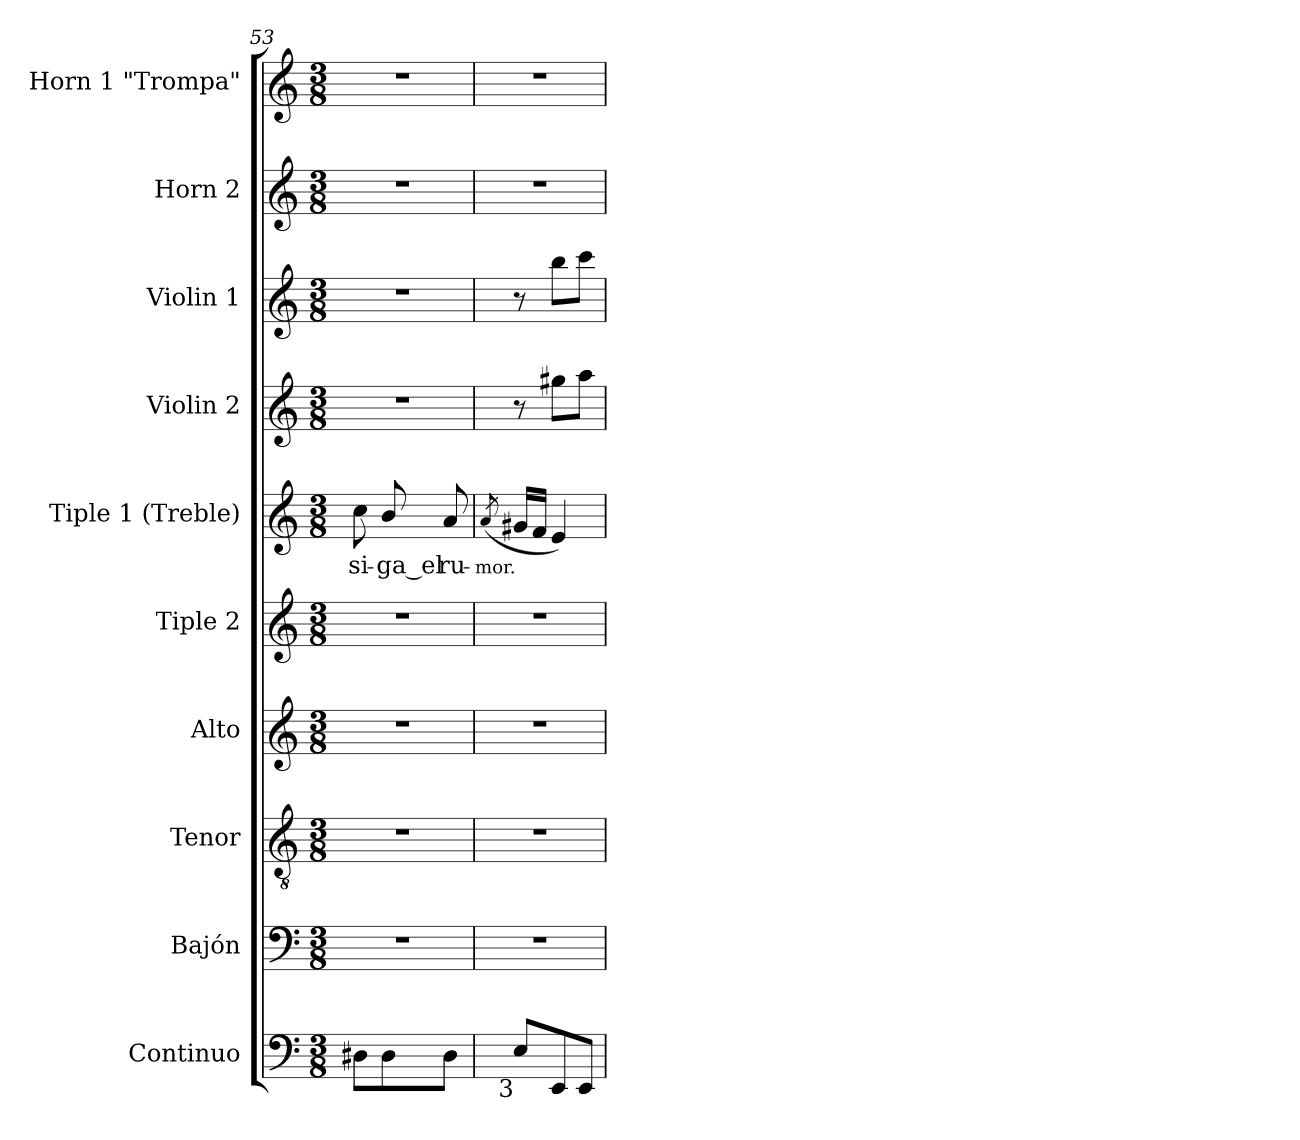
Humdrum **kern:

**kern	**kern	**kern	**kern	**kern	**kern	**text	**kern	**kern	**kern	**kern
*part10	*part9	*part8	*part7	*part6	*part5	*part5	*part4	*part3	*part2	*part1
*staff10	*staff9	*staff8	*staff7	*staff6	*staff5	*staff5	*staff4	*staff3	*staff2	*staff1
*I"Continuo	*I"Bajón	*I"Tenor	*I"Alto	*I"Tiple 2	*I"Tiple 1 (Treble)	*	*I"Violin 2	*I"Violin 1	*I"Horn 2	*I"Horn 1 "Trompa"
*I'Cont.	*	*I'T.	*I'A.	*	*	*	*I'Vln. 2	*I'Vln. 1	*I'Hn 1.	*I'Hn 1.
*clefF4	*clefF4	*clefGv2	*clefG2	*clefG2	*clefG2	*	*clefG2	*clefG2	*clefG2	*clefG2
*	*	*ITrd7c12	*	*	*	*	*	*	*ITrd7c12	*ITrd7c12
*k[]	*k[]	*k[]	*k[]	*k[]	*k[]	*	*k[]	*k[]	*k[]	*k[]
*C:	*C:	*C:	*C:	*C:	*C:	*	*C:	*C:	*C:	*C:
*M3/8	*M3/8	*M3/8	*M3/8	*M3/8	*M3/8	*	*M3/8	*M3/8	*M3/8	*M3/8
=53	=53	=53	=53	=53	=53	=53	=53	=53	=53	=53
!	!LO:N:vis=1	!LO:N:vis=1	!LO:N:vis=1	!LO:N:vis=1	!	!	!	!	!	!
!	!	!	!	!	!	!LO:LY:b:color=#000000	!LO:N:vis=1	!LO:N:vis=1	!LO:N:vis=1	!LO:N:vis=1
8D#Xi\L	4.r	4.r	4.r	4.r	8cci\	-si-	4.r	4.r	4.r	4.r
!	!	!	!	!	!	!LO:LY:b:color=#000000	!	!	!	!
8D#i\	.	.	.	.	8bi/	-ga_el	.	.	.	.
!	!	!	!	!	!	!LO:LY:b:color=#000000	!	!	!	!
8D#i\J	.	.	.	.	8ai/	ru-	.	.	.	.
=54	=54	=54	=54	=54	=54	=54	=54	=54	=54	=54
!	!	!	!	!	!	!LO:LY:b:color=#000000	!	!	!	!
.	.	.	.	.	(8qai/	-mor.	.	.	.	.
!LO:TX:b:rj:t=3	!	!	!	!	!	!	!	!	!	!
!	!LO:N:vis=1	!LO:N:vis=1	!LO:N:vis=1	!LO:N:vis=1	!	!	!	!	!LO:N:vis=1	!LO:N:vis=1
8Ei/L	4.r	4.r	4.r	4.r	16g#Xi/LL	.	8r	8r	4.r	4.r
.	.	.	.	.	16fi/JJ	.	.	.	.	.
8EEi/	.	.	.	.	4ei/)	.	8gg#Xi\L	8bbi\L	.	.
8EEi/J	.	.	.	.	.	.	8aai\J	8ccci\J	.	.
=	=	=	=	=	=	=	=	=	=	=
*-	*-	*-	*-	*-	*-	*-	*-	*-	*-	*-
